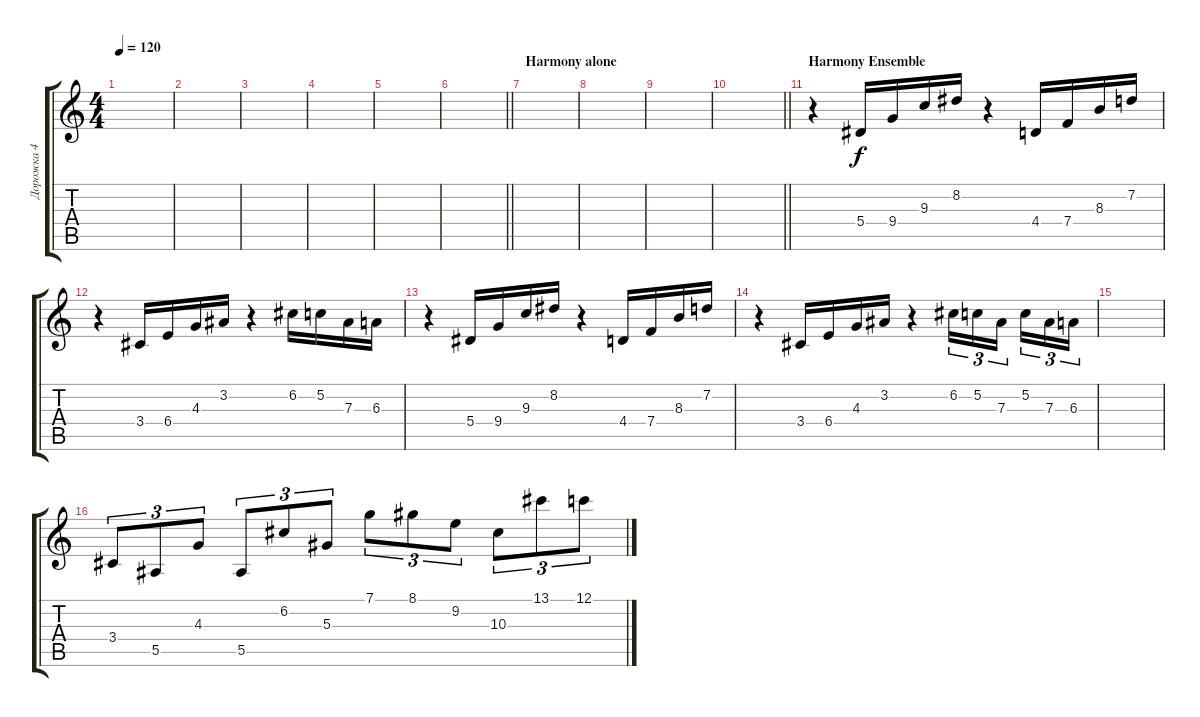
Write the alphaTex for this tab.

\track ("Дорожка 4" "Дорожка 4") {instrument distortionguitar}
\staff {score tabs}
\tuning (C4 G3 Eb3 Bb2 F2 C2) {hide}
\ts (4 4)
\tempo 120
\clef g2
\ks c
|
|
|
|
|
\barLineRight lightlight
|
\section ("" "Harmony alone")
|
|
|
\barLineRight lightlight
|
\section ("" "Harmony Ensemble")
r.4 5.4.16 9.4.16 9.3.16 8.2.16 r.4 4.4.16 7.4.16 8.3.16 7.2.16 |
r.4 3.4.16 6.4.16 4.3.16 3.2.16 r.4 6.2.16 5.2.16 7.3.16 6.3.16 |
r.4 5.4.16 9.4.16 9.3.16 8.2.16 r.4 4.4.16 7.4.16 8.3.16 7.2.16 |
r.4 3.4.16 6.4.16 4.3.16 3.2.16 r.4 6.2.16{tu (3 2)} 5.2.16{tu (3 2)} 7.3.16{tu (3 2)} 5.2.16{tu (3 2)} 7.3.16{tu (3 2)} 6.3.16{tu (3 2)} |
|
3.4.8{tu (3 2)} 5.5.8{tu (3 2)} 4.3.8{tu (3 2)} 5.5.8{tu (3 2)} 6.2.8{tu (3 2)} 5.3.8{tu (3 2)} 7.1.8{tu (3 2)} 8.1.8{tu (3 2)} 9.2.8{tu (3 2)} 10.3.8{tu (3 2)} 13.1.8{tu (3 2)} 12.1.8{tu (3 2)}
